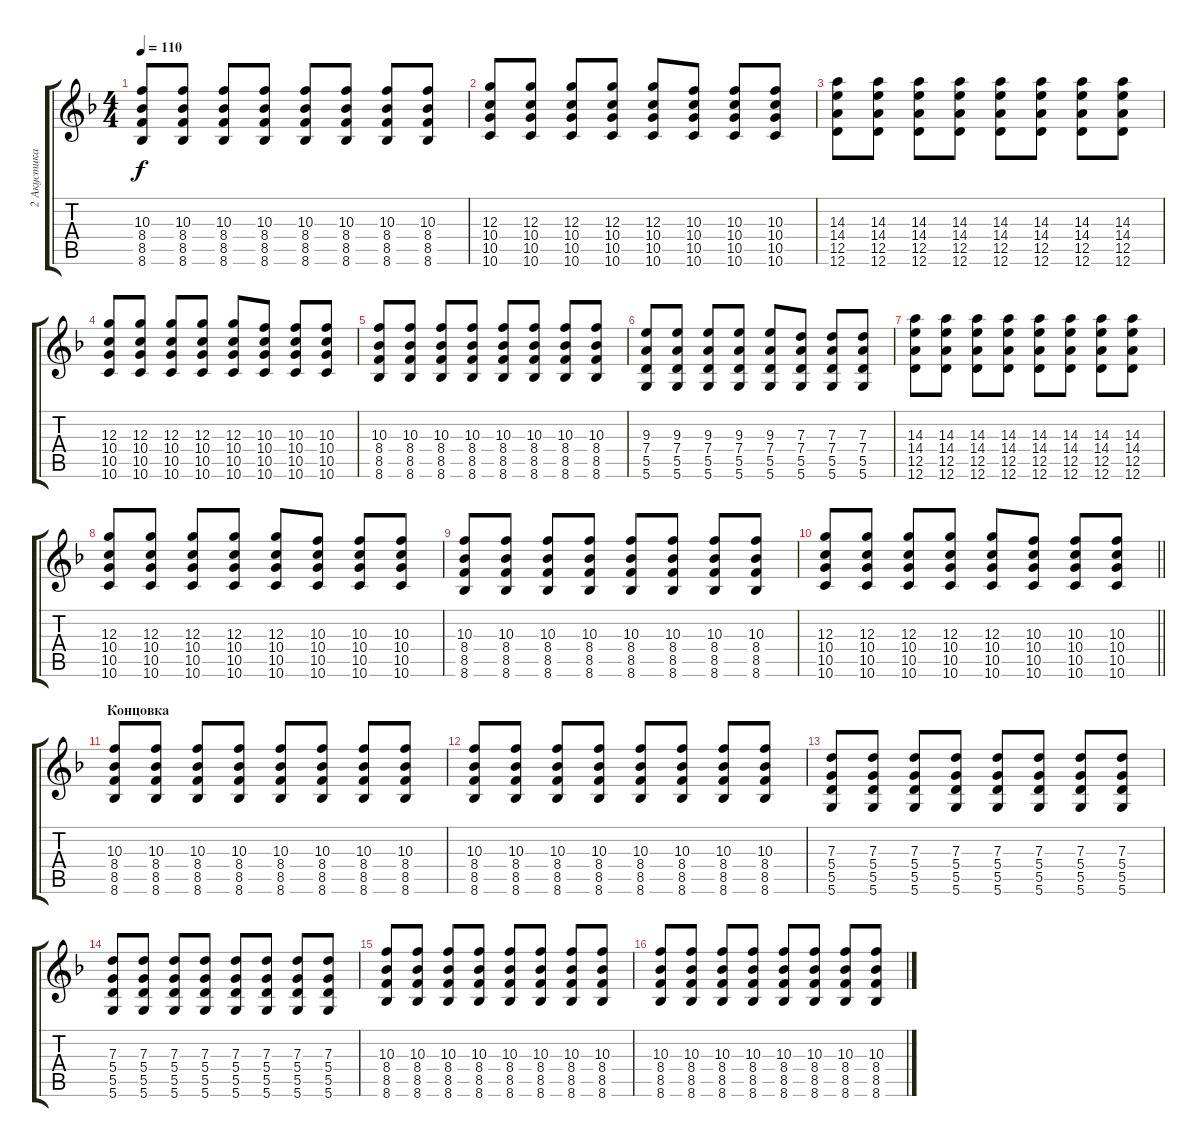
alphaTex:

\track ("2 Акустика " "2 Акустика") {instrument acousticguitarsteel}
\staff {score tabs}
\tuning (E4 B3 G3 D3 A2 D2) {hide}
\ts (4 4)
\tempo 110
\clef g2
\ks dminor
(10.3 8.4 8.5 8.6).8{dy f} (10.3 8.4 8.5 8.6).8 (10.3 8.4 8.5 8.6).8 (10.3 8.4 8.5 8.6).8 (10.3 8.4 8.5 8.6).8 (10.3 8.4 8.5 8.6).8 (10.3 8.4 8.5 8.6).8 (10.3 8.4 8.5 8.6).8 |
(12.3 10.4 10.5 10.6).8 (12.3 10.4 10.5 10.6).8 (12.3 10.4 10.5 10.6).8 (12.3 10.4 10.5 10.6).8 (12.3 10.4 10.5 10.6).8 (10.3 10.4 10.5 10.6).8 (10.3 10.4 10.5 10.6).8 (10.3 10.4 10.5 10.6).8 |
(14.3 14.4 12.5 12.6).8 (14.3 14.4 12.5 12.6).8 (14.3 14.4 12.5 12.6).8 (14.3 14.4 12.5 12.6).8 (14.3 14.4 12.5 12.6).8 (14.3 14.4 12.5 12.6).8 (14.3 14.4 12.5 12.6).8 (14.3 14.4 12.5 12.6).8 |
(12.3 10.4 10.5 10.6).8 (12.3 10.4 10.5 10.6).8 (12.3 10.4 10.5 10.6).8 (12.3 10.4 10.5 10.6).8 (12.3 10.4 10.5 10.6).8 (10.3 10.4 10.5 10.6).8 (10.3 10.4 10.5 10.6).8 (10.3 10.4 10.5 10.6).8 |
(10.3 8.4 8.5 8.6).8 (10.3 8.4 8.5 8.6).8 (10.3 8.4 8.5 8.6).8 (10.3 8.4 8.5 8.6).8 (10.3 8.4 8.5 8.6).8 (10.3 8.4 8.5 8.6).8 (10.3 8.4 8.5 8.6).8 (10.3 8.4 8.5 8.6).8 |
(9.3 7.4 5.5 5.6).8 (9.3 7.4 5.5 5.6).8 (9.3 7.4 5.5 5.6).8 (9.3 7.4 5.5 5.6).8 (9.3 7.4 5.5 5.6).8 (7.3 7.4 5.5 5.6).8 (7.3 7.4 5.5 5.6).8 (7.3 7.4 5.5 5.6).8 |
(14.3 14.4 12.5 12.6).8 (14.3 14.4 12.5 12.6).8 (14.3 14.4 12.5 12.6).8 (14.3 14.4 12.5 12.6).8 (14.3 14.4 12.5 12.6).8 (14.3 14.4 12.5 12.6).8 (14.3 14.4 12.5 12.6).8 (14.3 14.4 12.5 12.6).8 |
(12.3 10.4 10.5 10.6).8 (12.3 10.4 10.5 10.6).8 (12.3 10.4 10.5 10.6).8 (12.3 10.4 10.5 10.6).8 (12.3 10.4 10.5 10.6).8 (10.3 10.4 10.5 10.6).8 (10.3 10.4 10.5 10.6).8 (10.3 10.4 10.5 10.6).8 |
(10.3 8.4 8.5 8.6).8 (10.3 8.4 8.5 8.6).8 (10.3 8.4 8.5 8.6).8 (10.3 8.4 8.5 8.6).8 (10.3 8.4 8.5 8.6).8 (10.3 8.4 8.5 8.6).8 (10.3 8.4 8.5 8.6).8 (10.3 8.4 8.5 8.6).8 |
\barLineRight lightlight
(12.3 10.4 10.5 10.6).8 (12.3 10.4 10.5 10.6).8 (12.3 10.4 10.5 10.6).8 (12.3 10.4 10.5 10.6).8 (12.3 10.4 10.5 10.6).8 (10.3 10.4 10.5 10.6).8 (10.3 10.4 10.5 10.6).8 (10.3 10.4 10.5 10.6).8 |
\section ("" "Концовка")
(10.3 8.4 8.5 8.6).8 (10.3 8.4 8.5 8.6).8 (10.3 8.4 8.5 8.6).8 (10.3 8.4 8.5 8.6).8 (10.3 8.4 8.5 8.6).8 (10.3 8.4 8.5 8.6).8 (10.3 8.4 8.5 8.6).8 (10.3 8.4 8.5 8.6).8 |
(10.3 8.4 8.5 8.6).8 (10.3 8.4 8.5 8.6).8 (10.3 8.4 8.5 8.6).8 (10.3 8.4 8.5 8.6).8 (10.3 8.4 8.5 8.6).8 (10.3 8.4 8.5 8.6).8 (10.3 8.4 8.5 8.6).8 (10.3 8.4 8.5 8.6).8 |
(7.3 5.4 5.5 5.6).8 (7.3 5.4 5.5 5.6).8 (7.3 5.4 5.5 5.6).8 (7.3 5.4 5.5 5.6).8 (7.3 5.4 5.5 5.6).8 (7.3 5.4 5.5 5.6).8 (7.3 5.4 5.5 5.6).8 (7.3 5.4 5.5 5.6).8 |
(7.3 5.4 5.5 5.6).8 (7.3 5.4 5.5 5.6).8 (7.3 5.4 5.5 5.6).8 (7.3 5.4 5.5 5.6).8 (7.3 5.4 5.5 5.6).8 (7.3 5.4 5.5 5.6).8 (7.3 5.4 5.5 5.6).8 (7.3 5.4 5.5 5.6).8 |
(10.3 8.4 8.5 8.6).8 (10.3 8.4 8.5 8.6).8 (10.3 8.4 8.5 8.6).8 (10.3 8.4 8.5 8.6).8 (10.3 8.4 8.5 8.6).8 (10.3 8.4 8.5 8.6).8 (10.3 8.4 8.5 8.6).8 (10.3 8.4 8.5 8.6).8 |
(10.3 8.4 8.5 8.6).8 (10.3 8.4 8.5 8.6).8 (10.3 8.4 8.5 8.6).8 (10.3 8.4 8.5 8.6).8 (10.3 8.4 8.5 8.6).8 (10.3 8.4 8.5 8.6).8 (10.3 8.4 8.5 8.6).8 (10.3 8.4 8.5 8.6).8
